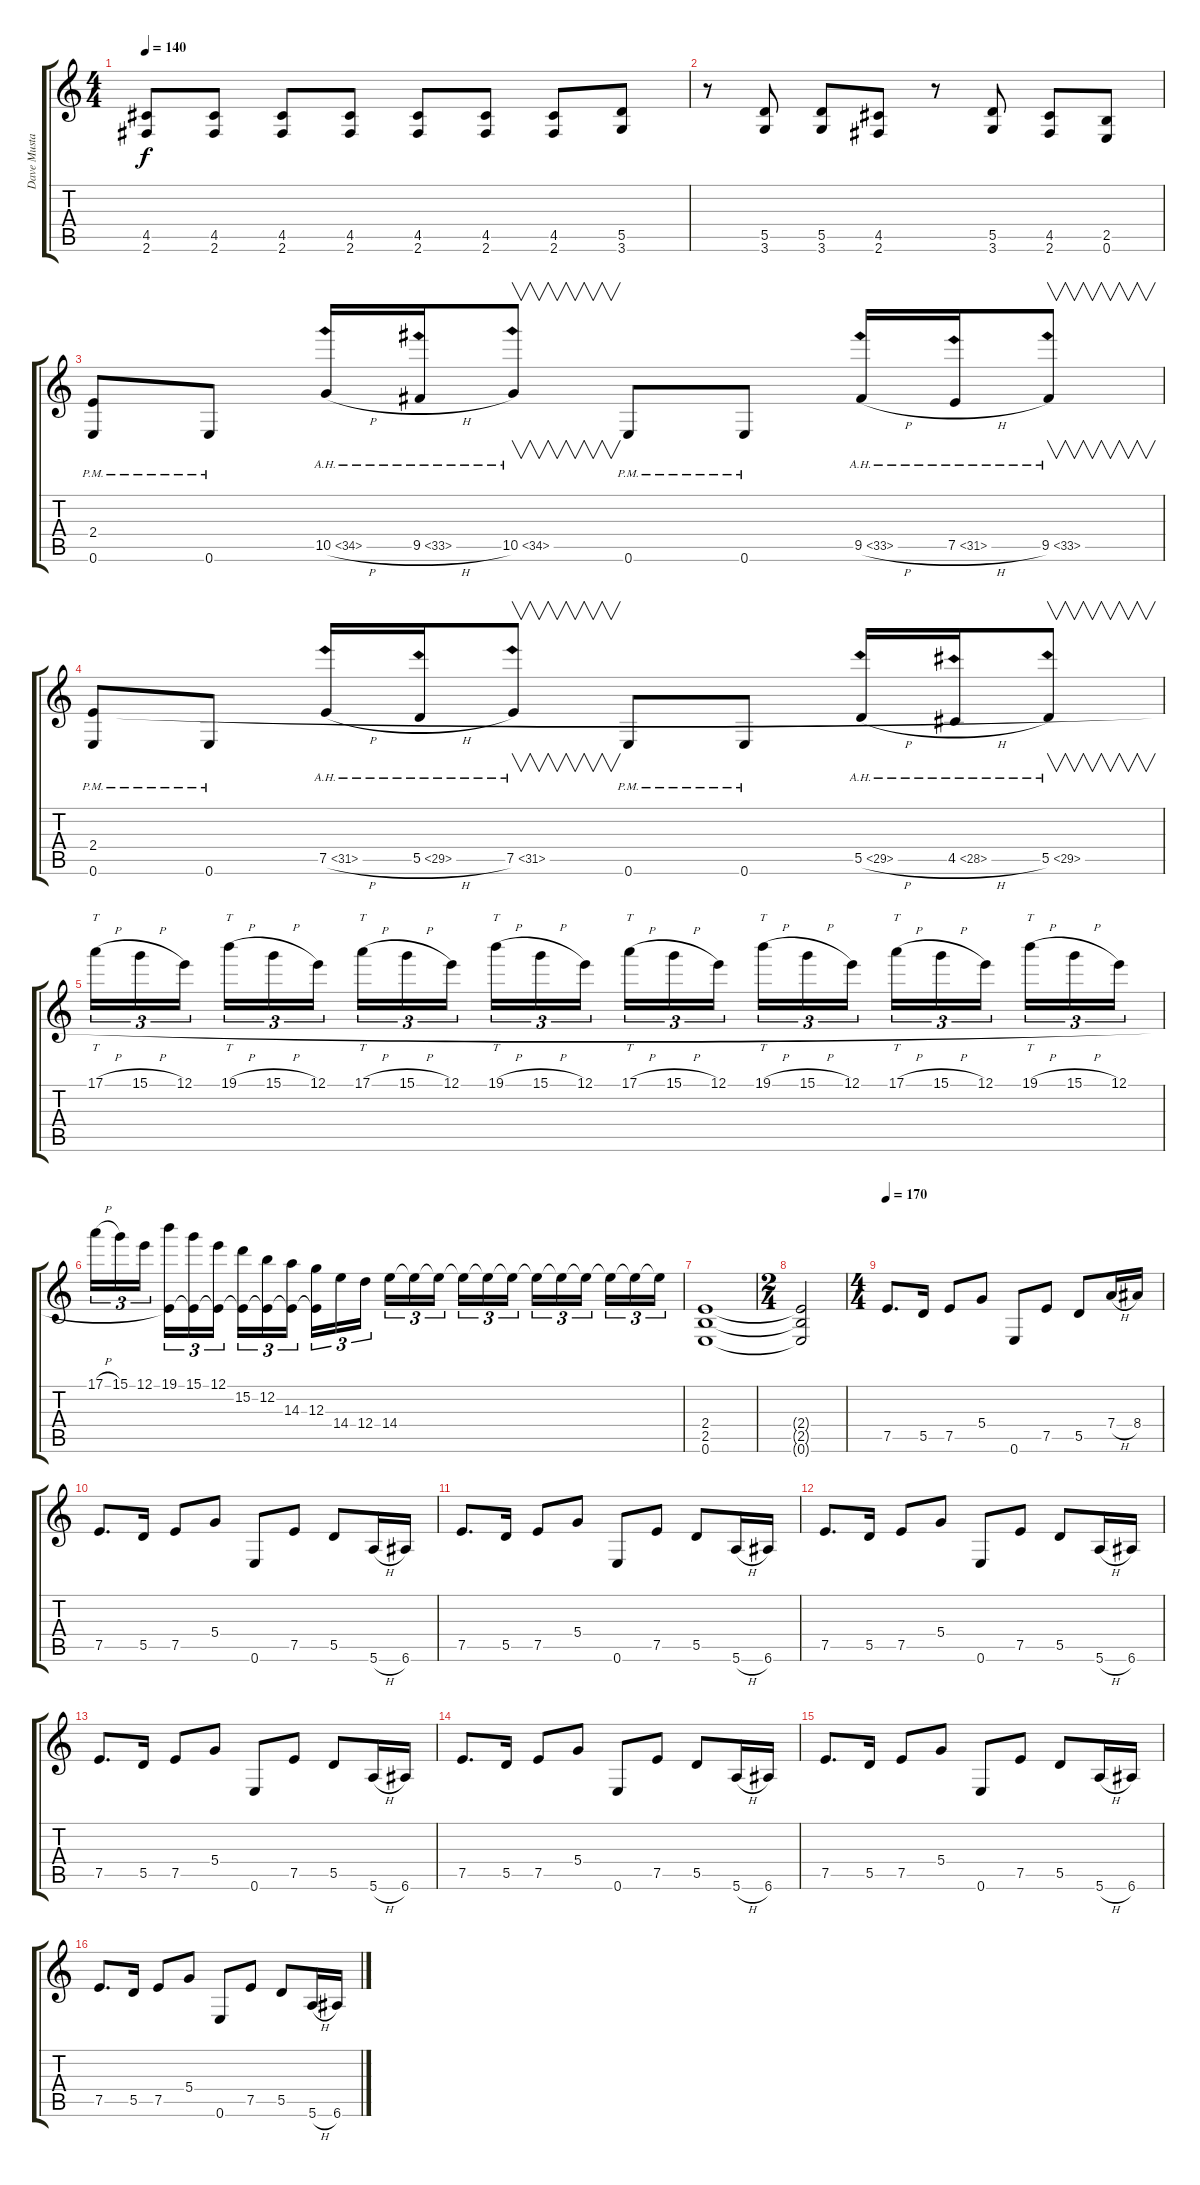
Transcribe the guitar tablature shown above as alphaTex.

\track ("Dave Mustaine" "Dave Musta") {instrument distortionguitar}
\staff {score tabs}
\tuning (E4 B3 G3 D3 A2 E2) {hide}
\ts (4 4)
\tempo 140
\clef g2
\ks c
(4.5 2.6).8{dy f volume 8} (4.5 2.6).8 (4.5 2.6).8 (4.5 2.6).8 (4.5 2.6).8 (4.5 2.6).8 (4.5 2.6).8 (5.5 3.6).8 |
r.8 (5.5 3.6).8 (5.5 3.6).8 (4.5 2.6).8 r.8 (5.5 3.6).8 (4.5 2.6).8 (2.5 0.6).8 |
(2.4 0.6{pm}).8 0.6{pm}.8 10.5{ah 24 h}.16 9.5{ah 24 h}.16 10.5{ah 24}.8{v} 0.6{pm}.8 0.6{pm}.8 9.5{ah 24 h}.16 7.5{ah 24 h}.16 9.5{ah 24}.8{v} |
(2.4 0.6{pm}).8 0.6{pm}.8 7.5{ah 24 h}.16 5.5{ah 24 h}.16 7.5{ah 24}.8{v} 0.6{pm}.8 0.6{pm}.8 5.5{ah 24 h}.16 4.5{ah 24 h}.16 5.5{ah 24}.8{v} |
17.1{h}.16{tt tu (3 2) volume 12} 15.1{h}.16{tu (3 2)} 12.1.16{tu (3 2) beam splitsecondary} 19.1{h}.16{tt tu (3 2)} 15.1{h}.16{tu (3 2)} 12.1.16{tu (3 2)} 17.1{h}.16{tt tu (3 2)} 15.1{h}.16{tu (3 2)} 12.1.16{tu (3 2) beam splitsecondary} 19.1{h}.16{tt tu (3 2)} 15.1{h}.16{tu (3 2)} 12.1.16{tu (3 2)} 17.1{h}.16{tt tu (3 2)} 15.1{h}.16{tu (3 2)} 12.1.16{tu (3 2) beam splitsecondary} 19.1{h}.16{tt tu (3 2)} 15.1{h}.16{tu (3 2)} 12.1.16{tu (3 2)} 17.1{h}.16{tt tu (3 2)} 15.1{h}.16{tu (3 2)} 12.1.16{tu (3 2) beam splitsecondary} 19.1{h}.16{tt tu (3 2)} 15.1{h}.16{tu (3 2)} 12.1.16{tu (3 2)} |
17.1{h}.16{tu (3 2)} 15.1.16{tu (3 2)} 12.1.16{tu (3 2) beam splitsecondary} (19.1 2.4{t}).16{tu (3 2)} (15.1 2.4{t}).16{tu (3 2)} (12.1 2.4{t}).16{tu (3 2)} (15.2 2.4{t}).16{tu (3 2)} (12.2 2.4{t}).16{tu (3 2)} (14.3 2.4{t}).16{tu (3 2) beam splitsecondary} (12.3 2.4{t}).16{tu (3 2)} 14.4.16{tu (3 2)} 12.4.16{tu (3 2)} 14.4.16{tu (3 2)} 14.4{t}.16{tu (3 2)} 14.4{t}.16{tu (3 2) beam splitsecondary} 14.4{t}.16{tu (3 2)} 14.4{t}.16{tu (3 2)} 14.4{t}.16{tu (3 2)} 14.4{t}.16{tu (3 2)} 14.4{t}.16{tu (3 2)} 14.4{t}.16{tu (3 2) beam splitsecondary} 14.4{t}.16{tu (3 2)} 14.4{t}.16{tu (3 2)} 14.4{t}.16{tu (3 2)} |
(2.4 2.5 0.6).1{volume 10} |
\ts (2 4)
(2.4{t} 2.5{t} 0.6{t}).2 |
\ts (4 4)
\tempo 170
7.5.8{d} 5.5.16 7.5.8 5.4.8 0.6.8 7.5.8 5.5.8 7.4{h}.16 8.4.16 |
7.5.8{d} 5.5.16 7.5.8 5.4.8 0.6.8 7.5.8 5.5.8 5.6{h}.16 6.6.16 |
7.5.8{d} 5.5.16 7.5.8 5.4.8 0.6.8 7.5.8 5.5.8 5.6{h}.16 6.6.16 |
7.5.8{d} 5.5.16 7.5.8 5.4.8 0.6.8 7.5.8 5.5.8 5.6{h}.16 6.6.16 |
7.5.8{d} 5.5.16 7.5.8 5.4.8 0.6.8 7.5.8 5.5.8 5.6{h}.16 6.6.16 |
7.5.8{d} 5.5.16 7.5.8 5.4.8 0.6.8 7.5.8 5.5.8 5.6{h}.16 6.6.16 |
7.5.8{d} 5.5.16 7.5.8 5.4.8 0.6.8 7.5.8 5.5.8 5.6{h}.16 6.6.16 |
7.5.8{d} 5.5.16 7.5.8 5.4.8 0.6.8 7.5.8 5.5.8 5.6{h}.16 6.6.16
